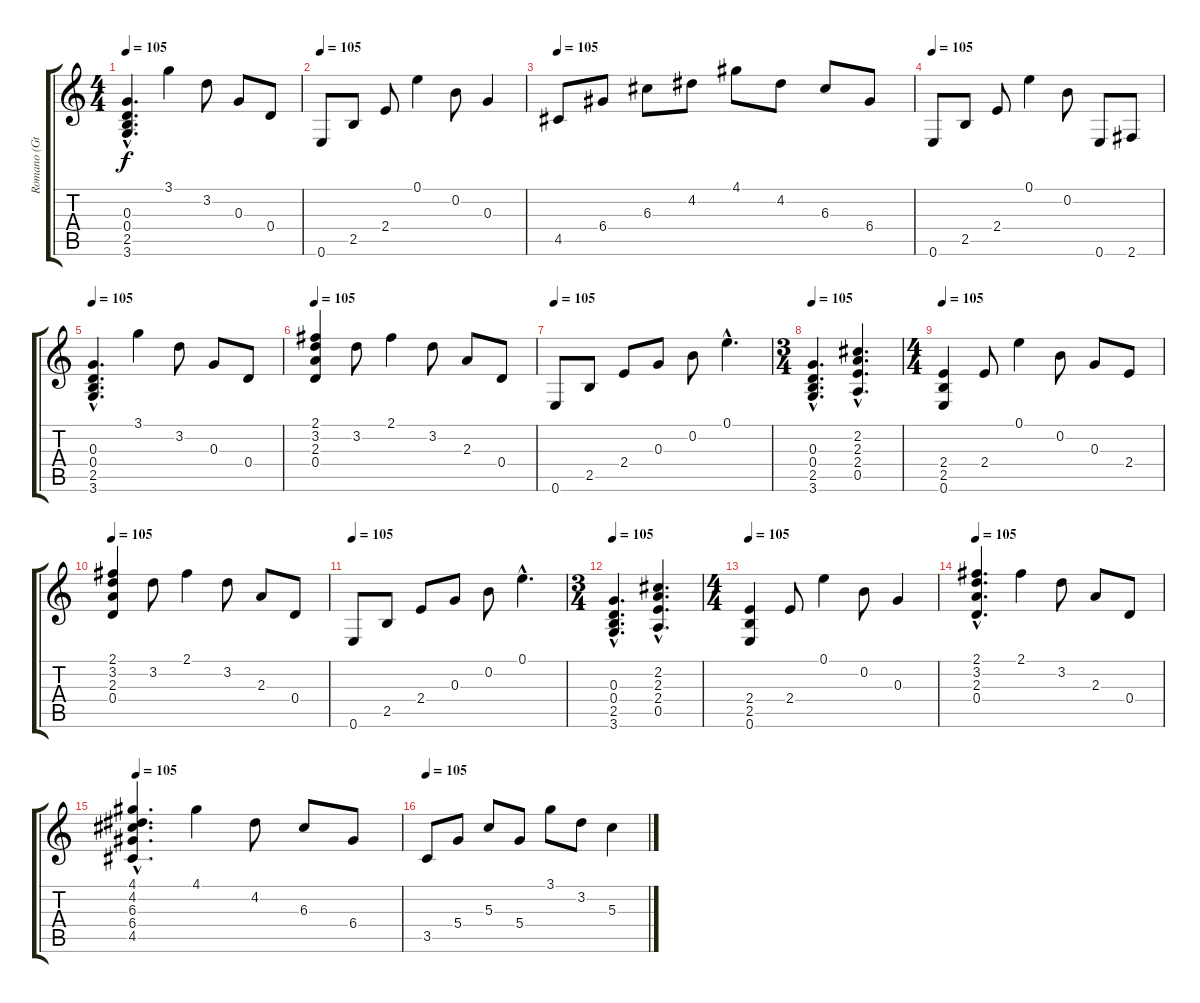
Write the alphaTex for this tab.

\track ("Romano (Gtr 3)" "Romano (Gt") {instrument electricguitarclean}
\staff {score tabs}
\tuning (E4 B3 G3 D3 A2 E2) {hide}
\ts (4 4)
\tempo 105
\clef g2
\ks c
(0.3{hac} 0.4{hac} 2.5{hac} 3.6{hac}).4{d dy f} 3.1.4 3.2.8 0.3.8 0.4.8 |
\tempo 105
0.6.8 2.5.8 2.4.8 0.1.4 0.2.8 0.3.4 |
\tempo 105
4.5.8 6.4.8 6.3.8 4.2.8 4.1.8 4.2.8 6.3.8 6.4.8 |
\tempo 105
0.6.8 2.5.8 2.4.8 0.1.4 0.2.8 0.6.8 2.6.8 |
\tempo 105
(0.3{hac} 0.4{hac} 2.5{hac} 3.6{hac}).4{d} 3.1.4 3.2.8 0.3.8 0.4.8 |
\tempo 105
(2.1 3.2 2.3 0.4).4 3.2.8 2.1.4 3.2.8 2.3.8 0.4.8 |
\tempo 105
0.6.8 2.5.8 2.4.8 0.3.8 0.2.8 0.1{hac}.4{d} |
\ts (3 4)
\tempo 105
(0.3{hac} 0.4{hac} 2.5{hac} 3.6{hac}).4{d} (2.2{hac} 2.3{hac} 2.4{hac} 0.5{hac}).4{d} |
\ts (4 4)
\tempo 105
(2.4 2.5 0.6).4 2.4.8 0.1.4 0.2.8 0.3.8 2.4.8 |
\tempo 105
(2.1 3.2 2.3 0.4).4 3.2.8 2.1.4 3.2.8 2.3.8 0.4.8 |
\tempo 105
0.6.8 2.5.8 2.4.8 0.3.8 0.2.8 0.1{hac}.4{d} |
\ts (3 4)
\tempo 105
(0.3{hac} 0.4{hac} 2.5{hac} 3.6{hac}).4{d} (2.2{hac} 2.3{hac} 2.4{hac} 0.5{hac}).4{d} |
\ts (4 4)
\tempo 105
(2.4 2.5 0.6).4 2.4.8 0.1.4 0.2.8 0.3.4 |
\tempo 105
(2.1{hac} 3.2{hac} 2.3{hac} 0.4{hac}).4{d} 2.1.4 3.2.8 2.3.8 0.4.8 |
\tempo 105
(4.1{hac} 4.2{hac} 6.3{hac} 6.4{hac} 4.5{hac}).4{d} 4.1.4 4.2.8 6.3.8 6.4.8 |
\tempo 105
3.5.8 5.4.8 5.3.8 5.4.8 3.1.8 3.2.8 5.3.4
